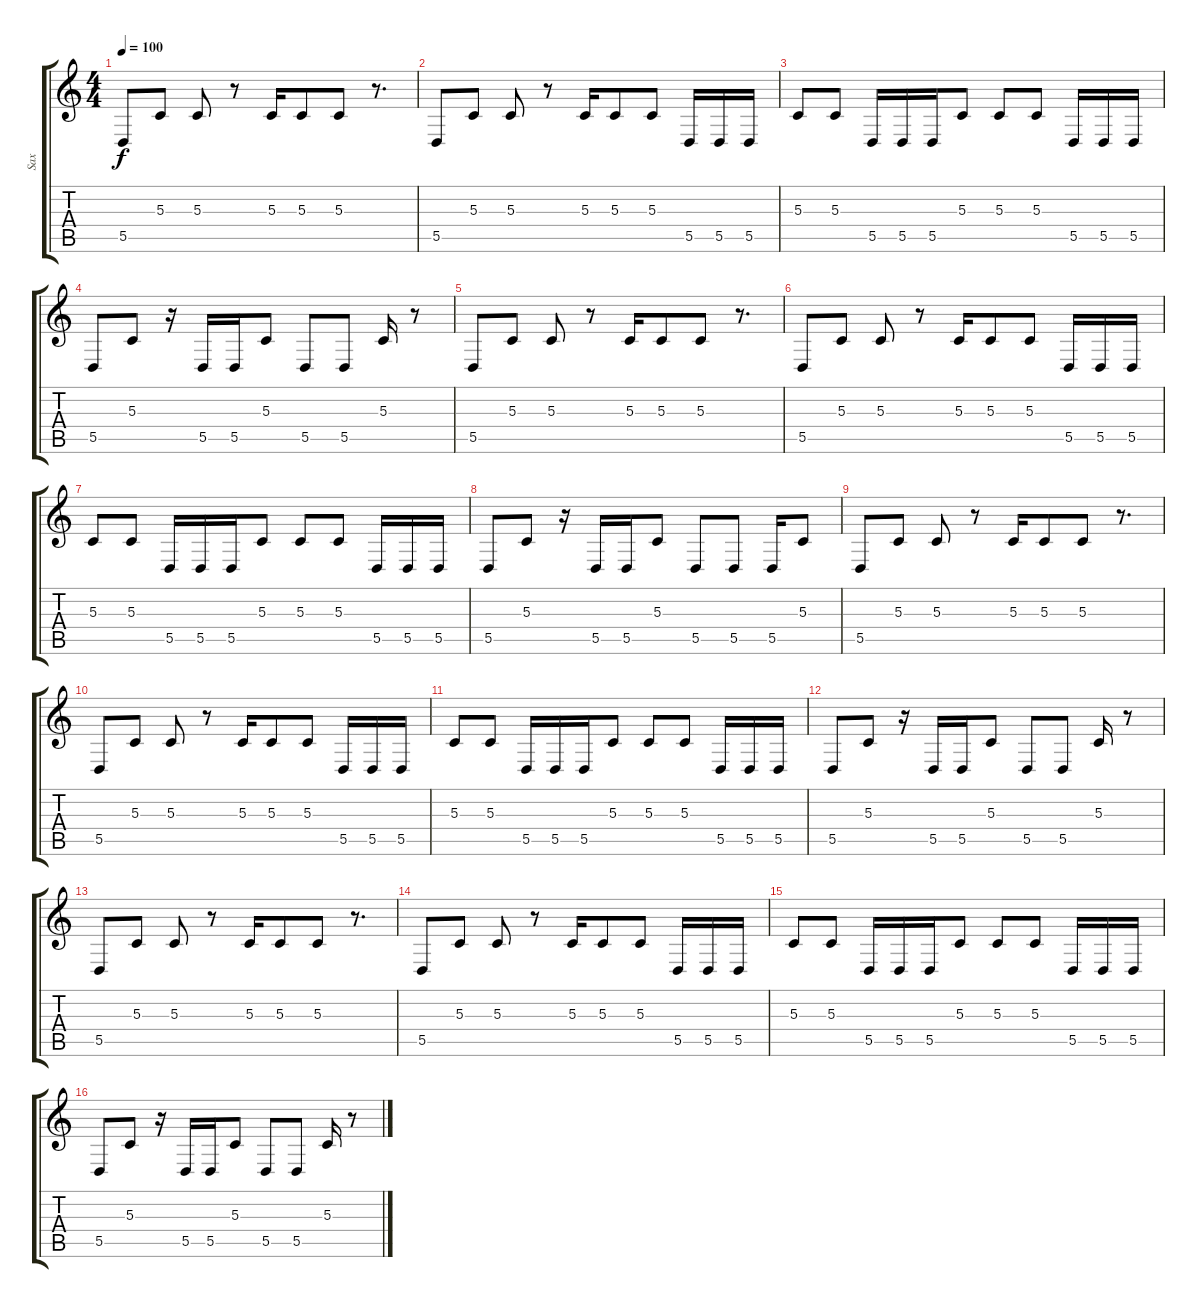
\track ("Sax" "Sax") {instrument altosax}
\staff {score tabs}
\tuning (E4 B3 G3 D3 A2 E2) {hide}
\ts (4 4)
\tempo 100
\clef g2
\ks c
5.5.8{dy f} 5.3.8 5.3.8 r.8 5.3.16 5.3.8 5.3.8 r.8{d} |
5.5.8 5.3.8 5.3.8 r.8 5.3.16 5.3.8 5.3.8 5.5.16 5.5.16 5.5.16 |
5.3.8 5.3.8 5.5.16 5.5.16 5.5.16 5.3.8 5.3.8 5.3.8 5.5.16 5.5.16 5.5.16 |
5.5.8 5.3.8 r.16 5.5.16 5.5.16 5.3.8 5.5.8 5.5.8 5.3.16 r.8 |
5.5.8 5.3.8 5.3.8 r.8 5.3.16 5.3.8 5.3.8 r.8{d} |
5.5.8 5.3.8 5.3.8 r.8 5.3.16 5.3.8 5.3.8 5.5.16 5.5.16 5.5.16 |
5.3.8 5.3.8 5.5.16 5.5.16 5.5.16 5.3.8 5.3.8 5.3.8 5.5.16 5.5.16 5.5.16 |
5.5.8 5.3.8 r.16 5.5.16 5.5.16 5.3.8 5.5.8 5.5.8 5.5.16 5.3.8 |
5.5.8 5.3.8 5.3.8 r.8 5.3.16 5.3.8 5.3.8 r.8{d} |
5.5.8 5.3.8 5.3.8 r.8 5.3.16 5.3.8 5.3.8 5.5.16 5.5.16 5.5.16 |
5.3.8 5.3.8 5.5.16 5.5.16 5.5.16 5.3.8 5.3.8 5.3.8 5.5.16 5.5.16 5.5.16 |
5.5.8 5.3.8 r.16 5.5.16 5.5.16 5.3.8 5.5.8 5.5.8 5.3.16 r.8 |
5.5.8 5.3.8 5.3.8 r.8 5.3.16 5.3.8 5.3.8 r.8{d} |
5.5.8 5.3.8 5.3.8 r.8 5.3.16 5.3.8 5.3.8 5.5.16 5.5.16 5.5.16 |
5.3.8 5.3.8 5.5.16 5.5.16 5.5.16 5.3.8 5.3.8 5.3.8 5.5.16 5.5.16 5.5.16 |
5.5.8 5.3.8 r.16 5.5.16 5.5.16 5.3.8 5.5.8 5.5.8 5.3.16 r.8
